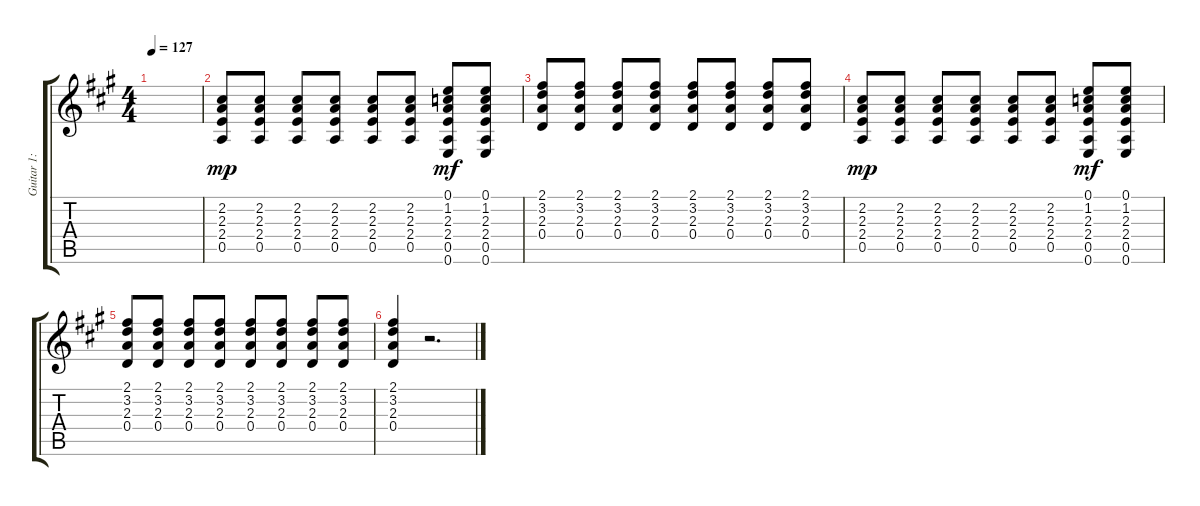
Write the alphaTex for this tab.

\track ("Guitar 1: Todd" "Guitar 1: ") {instrument electricguitarclean}
\staff {score tabs}
\tuning (E4 B3 G3 D3 A2 E2) {hide}
\ts (4 4)
\tempo 127
\clef g2
\ks a
|
(2.2 2.3 2.4 0.5).8{dy mp} (2.2 2.3 2.4 0.5).8 (2.2 2.3 2.4 0.5).8 (2.2 2.3 2.4 0.5).8 (2.2 2.3 2.4 0.5).8 (2.2 2.3 2.4 0.5).8 (0.1 1.2 2.3 2.4 0.5 0.6).8{dy mf} (0.1 1.2 2.3 2.4 0.5 0.6).8 |
(2.1 3.2 2.3 0.4).8 (2.1 3.2 2.3 0.4).8 (2.1 3.2 2.3 0.4).8 (2.1 3.2 2.3 0.4).8 (2.1 3.2 2.3 0.4).8 (2.1 3.2 2.3 0.4).8 (2.1 3.2 2.3 0.4).8 (2.1 3.2 2.3 0.4).8 |
(2.2 2.3 2.4 0.5).8{dy mp} (2.2 2.3 2.4 0.5).8 (2.2 2.3 2.4 0.5).8 (2.2 2.3 2.4 0.5).8 (2.2 2.3 2.4 0.5).8 (2.2 2.3 2.4 0.5).8 (0.1 1.2 2.3 2.4 0.5 0.6).8{dy mf} (0.1 1.2 2.3 2.4 0.5 0.6).8 |
(2.1 3.2 2.3 0.4).8 (2.1 3.2 2.3 0.4).8 (2.1 3.2 2.3 0.4).8 (2.1 3.2 2.3 0.4).8 (2.1 3.2 2.3 0.4).8 (2.1 3.2 2.3 0.4).8 (2.1 3.2 2.3 0.4).8 (2.1 3.2 2.3 0.4).8 |
(2.1 3.2 2.3 0.4).4 r.2{d}
